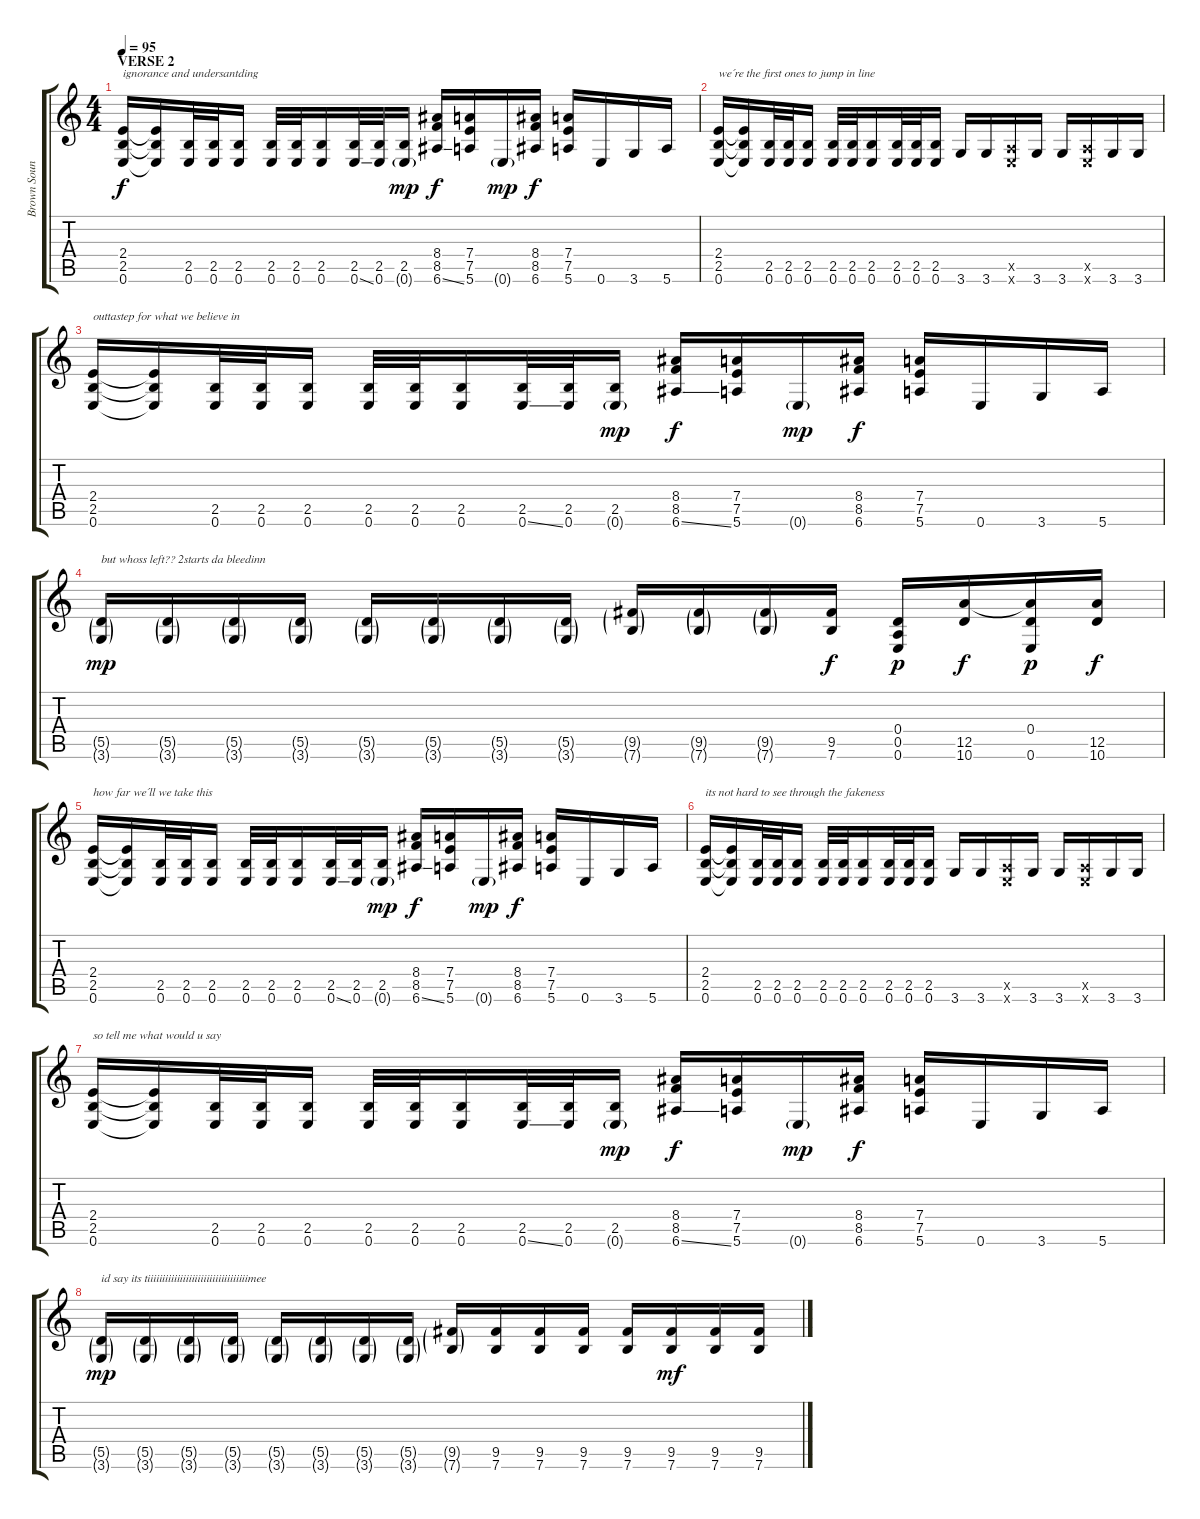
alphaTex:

\track ("Brown Sound" "Brown Soun") {instrument distortionguitar}
\staff {score tabs}
\tuning (E4 B3 G3 D3 A2 E2) {hide}
\ts (4 4)
\section ("" "VERSE 2")
\tempo 95
\clef g2
\ks c
(2.4 2.5 0.6).16{txt "ignorance and undersantding" dy f} (2.4{t} 2.5{t} 0.6{t}).16 (2.5 0.6).32 (2.5 0.6).32 (2.5 0.6).16 (2.5 0.6).32 (2.5 0.6).32 (2.5 0.6).16 (2.5 0.6{ss}).32 (2.5 0.6).32 (2.5 0.6{g}).16{dy mp} (8.4 8.5 6.6{ss}).16{dy f} (7.4 7.5 5.6).16 0.6{g}.16{dy mp} (8.4 8.5 6.6).16{dy f} (7.4 7.5 5.6).16 0.6.16 3.6.16 5.6.16 |
(2.4 2.5 0.6).16{txt "we´re the first ones to jump in line"} (2.4{t} 2.5{t} 0.6{t}).16 (2.5 0.6).32 (2.5 0.6).32 (2.5 0.6).16 (2.5 0.6).32 (2.5 0.6).32 (2.5 0.6).16 (2.5 0.6).32 (2.5 0.6).32 (2.5 0.6).16 3.6.16 3.6.16 (0.5{x} 0.6{x}).16 3.6.16 3.6.16 (0.5{x} 0.6{x}).16 3.6.16 3.6.16 |
(2.4 2.5 0.6).16{txt "outtastep for what we believe in"} (2.4{t} 2.5{t} 0.6{t}).16 (2.5 0.6).32 (2.5 0.6).32 (2.5 0.6).16 (2.5 0.6).32 (2.5 0.6).32 (2.5 0.6).16 (2.5 0.6{ss}).32 (2.5 0.6).32 (2.5 0.6{g}).16{dy mp} (8.4 8.5 6.6{ss}).16{dy f} (7.4 7.5 5.6).16 0.6{g}.16{dy mp} (8.4 8.5 6.6).16{dy f} (7.4 7.5 5.6).16 0.6.16 3.6.16 5.6.16 |
(5.5{g} 3.6{g}).16{txt "but whoss left?? 2starts da bleedinn" dy mp} (5.5{g} 3.6{g}).16 (5.5{g} 3.6{g}).16 (5.5{g} 3.6{g}).16 (5.5{g} 3.6{g}).16 (5.5{g} 3.6{g}).16 (5.5{g} 3.6{g}).16 (5.5{g} 3.6{g}).16 (9.5{g} 7.6{g}).16 (9.5{g} 7.6{g}).16 (9.5{g} 7.6{g}).16 (9.5 7.6).16{dy f} (0.4 0.5 0.6).16{dy p} (12.5 10.6).16{dy f} (0.4 12.5{t} 0.6).16{dy p} (12.5 10.6).16{dy f} |
(2.4 2.5 0.6).16{txt "how far we´ll we take this"} (2.4{t} 2.5{t} 0.6{t}).16 (2.5 0.6).32 (2.5 0.6).32 (2.5 0.6).16 (2.5 0.6).32 (2.5 0.6).32 (2.5 0.6).16 (2.5 0.6{ss}).32 (2.5 0.6).32 (2.5 0.6{g}).16{dy mp} (8.4 8.5 6.6{ss}).16{dy f} (7.4 7.5 5.6).16 0.6{g}.16{dy mp} (8.4 8.5 6.6).16{dy f} (7.4 7.5 5.6).16 0.6.16 3.6.16 5.6.16 |
(2.4 2.5 0.6).16{txt "its not hard to see through the fakeness"} (2.4{t} 2.5{t} 0.6{t}).16 (2.5 0.6).32 (2.5 0.6).32 (2.5 0.6).16 (2.5 0.6).32 (2.5 0.6).32 (2.5 0.6).16 (2.5 0.6).32 (2.5 0.6).32 (2.5 0.6).16 3.6.16 3.6.16 (0.5{x} 0.6{x}).16 3.6.16 3.6.16 (0.5{x} 0.6{x}).16 3.6.16 3.6.16 |
(2.4 2.5 0.6).16{txt "so tell me what would u say"} (2.4{t} 2.5{t} 0.6{t}).16 (2.5 0.6).32 (2.5 0.6).32 (2.5 0.6).16 (2.5 0.6).32 (2.5 0.6).32 (2.5 0.6).16 (2.5 0.6{ss}).32 (2.5 0.6).32 (2.5 0.6{g}).16{dy mp} (8.4 8.5 6.6{ss}).16{dy f} (7.4 7.5 5.6).16 0.6{g}.16{dy mp} (8.4 8.5 6.6).16{dy f} (7.4 7.5 5.6).16 0.6.16 3.6.16 5.6.16 |
(5.5{g} 3.6{g}).16{txt "id say its tiiiiiiiiiiiiiiiiiiiiiiiiiiiiiiiiiimee" dy mp} (5.5{g} 3.6{g}).16 (5.5{g} 3.6{g}).16 (5.5{g} 3.6{g}).16 (5.5{g} 3.6{g}).16 (5.5{g} 3.6{g}).16 (5.5{g} 3.6{g}).16 (5.5{g} 3.6{g}).16 (9.5{g} 7.6{g}).16 (9.5 7.6).16 (9.5 7.6).16 (9.5 7.6).16 (9.5 7.6).16 (9.5 7.6).16{dy mf} (9.5 7.6).16 (9.5 7.6).16
